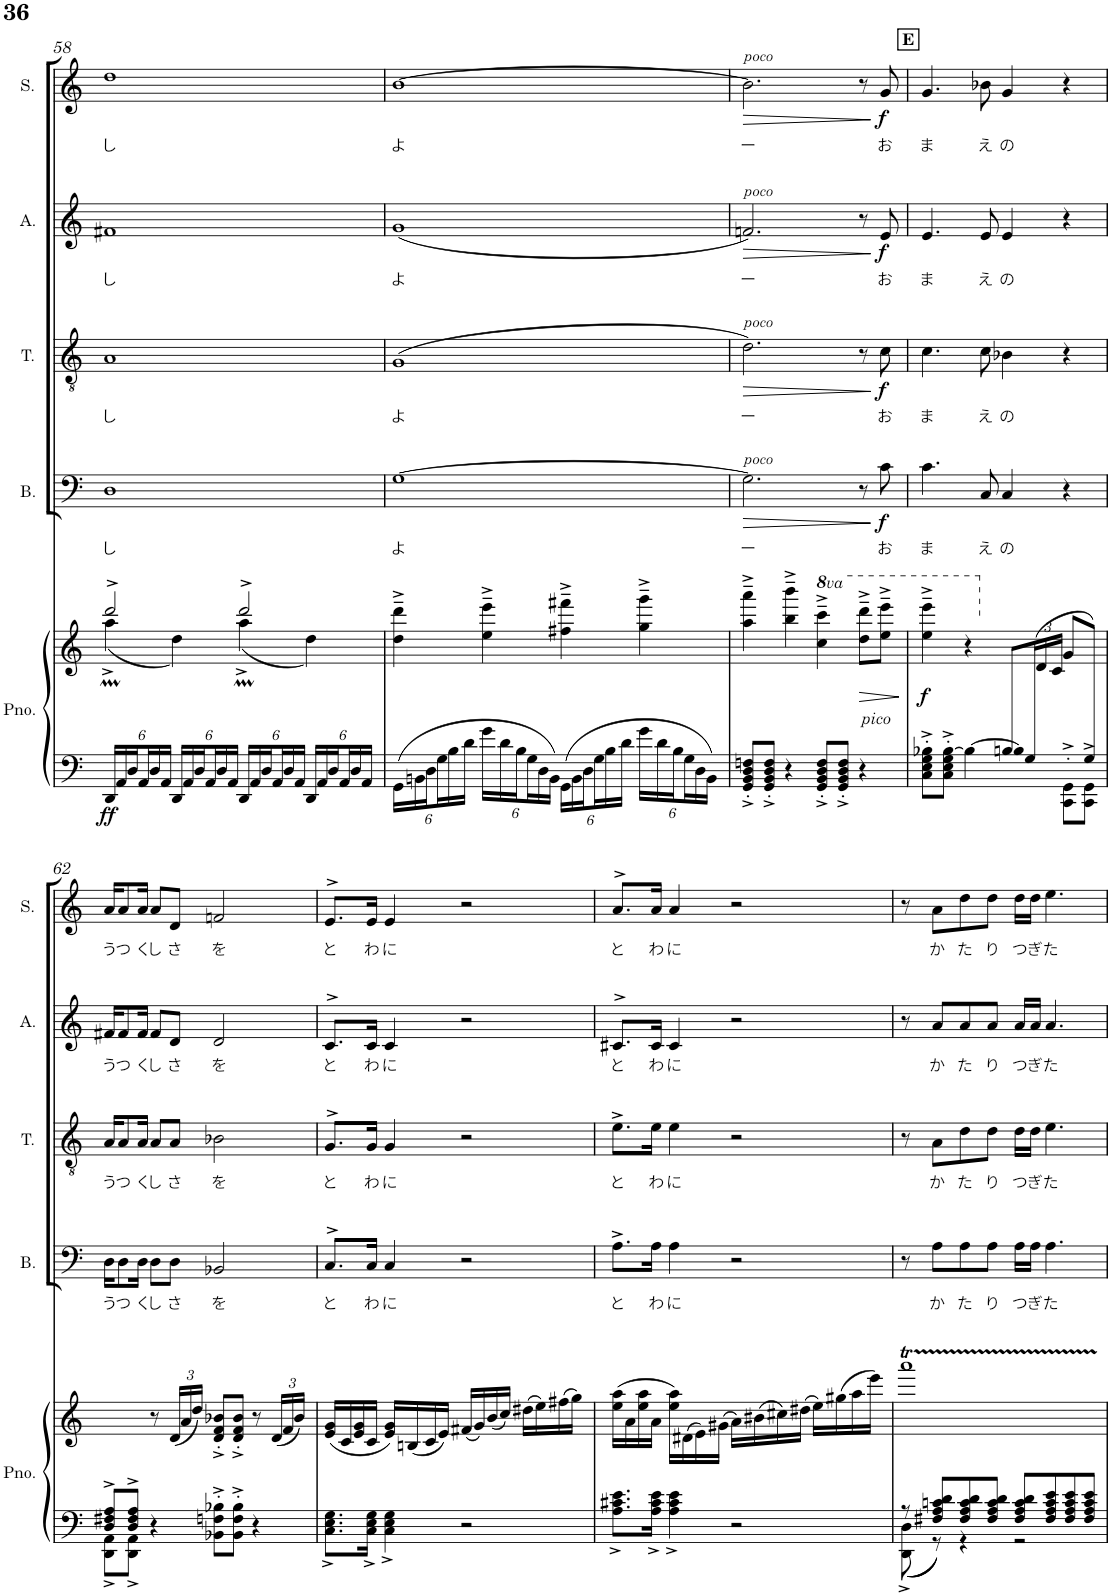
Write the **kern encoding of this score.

**kern	**kern	**dynam	**kern	**text	**dynam	**kern	**text	**dynam	**kern	**text	**dynam	**kern	**text	**dynam
*part5	*part5	*part5	*part4	*part4	*part4	*part3	*part3	*part3	*part2	*part2	*part2	*part1	*part1	*part1
*staff6	*staff5	*staff5/6	*staff4	*staff4	*staff4	*staff3	*staff3	*staff3	*staff2	*staff2	*staff2	*staff1	*staff1	*staff1
*I"Piano	*	*	*I"Bass	*	*	*I"Tenor	*	*	*I"Alto	*	*	*I"Soprano	*	*
*I'Pno.	*	*	*I'B.	*	*	*I'T.	*	*	*I'A.	*	*	*I'S.	*	*
!!LO:PB:g=z
*clefF4	*clefG2	*	*clefF4	*	*	*clefGv2	*	*	*clefG2	*	*	*clefG2	*	*
*	*	*	*Trd12c21	*	*	*Trd8c14	*	*	*Trd1c2	*	*	*Trd1c2	*	*
*k[]	*k[]	*	*k[]	*	*	*k[]	*	*	*k[]	*	*	*k[]	*	*
*M4/4	*M4/4	*	*M4/4	*	*	*M4/4	*	*	*M4/4	*	*	*M4/4	*	*
*Xbrackettup	*	*	*	*	*	*	*	*	*	*	*	*	*	*
=58	=58	=58	=58	=58	=58	=58	=58	=58	=58	=58	=58	=58	=58	=58
*	*^	*	*	*	*	*	*	*	*	*	*	*	*	*
!	!	!	!LO:DY:b=2	!	!LO:LY:b	!	!	!LO:LY:b	!	!	!LO:LY:b	!	!	!LO:LY:b	!
24DD/LL	2ddd^/	(4aaM^\	ff	1D	し	.	1A	し	.	1f#X	し	.	1dd	し	.
24AA/	.	.	.	.	.	.	.	.	.	.	.	.	.	.	.
24D/J	.	.	.	.	.	.	.	.	.	.	.	.	.	.	.
24AA/L	.	.	.	.	.	.	.	.	.	.	.	.	.	.	.
24D/	.	.	.	.	.	.	.	.	.	.	.	.	.	.	.
24AA/JJ	.	.	.	.	.	.	.	.	.	.	.	.	.	.	.
24DD/LL	.	4dd\)	.	.	.	.	.	.	.	.	.	.	.	.	.
24AA/	.	.	.	.	.	.	.	.	.	.	.	.	.	.	.
24D/J	.	.	.	.	.	.	.	.	.	.	.	.	.	.	.
24AA/L	.	.	.	.	.	.	.	.	.	.	.	.	.	.	.
24D/	.	.	.	.	.	.	.	.	.	.	.	.	.	.	.
24AA/JJ	.	.	.	.	.	.	.	.	.	.	.	.	.	.	.
24DD/LL	2ddd^/	(4aaM^\	.	.	.	.	.	.	.	.	.	.	.	.	.
24AA/	.	.	.	.	.	.	.	.	.	.	.	.	.	.	.
24D/J	.	.	.	.	.	.	.	.	.	.	.	.	.	.	.
24AA/L	.	.	.	.	.	.	.	.	.	.	.	.	.	.	.
24D/	.	.	.	.	.	.	.	.	.	.	.	.	.	.	.
24AA/JJ	.	.	.	.	.	.	.	.	.	.	.	.	.	.	.
24DD/LL	.	4dd\)	.	.	.	.	.	.	.	.	.	.	.	.	.
24AA/	.	.	.	.	.	.	.	.	.	.	.	.	.	.	.
24D/J	.	.	.	.	.	.	.	.	.	.	.	.	.	.	.
24AA/L	.	.	.	.	.	.	.	.	.	.	.	.	.	.	.
24D/	.	.	.	.	.	.	.	.	.	.	.	.	.	.	.
24AA/JJ	.	.	.	.	.	.	.	.	.	.	.	.	.	.	.
*	*v	*v	*	*	*	*	*	*	*	*	*	*	*	*	*
=59	=59	=59	=59	=59	=59	=59	=59	=59	=59	=59	=59	=59	=59	=59
!	!	!	!	!LO:LY:b	!	!	!LO:LY:b	!	!	!LO:LY:b	!	!	!LO:LY:b	!
24GG\LL	4dd\~^ 4ddd\~^	.	[1G	よ	.	(1G	よ	.	(1g	よ	.	[1b	よ	.
24BBn\	.	.	.	.	.	.	.	.	.	.	.	.	.	.
24D\J	.	.	.	.	.	.	.	.	.	.	.	.	.	.
24G\L	.	.	.	.	.	.	.	.	.	.	.	.	.	.
24B\	.	.	.	.	.	.	.	.	.	.	.	.	.	.
24d\JJ	.	.	.	.	.	.	.	.	.	.	.	.	.	.
24g\LL	4ee\~^ 4eee\~^	.	.	.	.	.	.	.	.	.	.	.	.	.
24d\	.	.	.	.	.	.	.	.	.	.	.	.	.	.
24B\J	.	.	.	.	.	.	.	.	.	.	.	.	.	.
24G\L	.	.	.	.	.	.	.	.	.	.	.	.	.	.
24D\	.	.	.	.	.	.	.	.	.	.	.	.	.	.
24BB\JJ	.	.	.	.	.	.	.	.	.	.	.	.	.	.
24GG\LL	4ff#X\~^ 4fff#X\~^	.	.	.	.	.	.	.	.	.	.	.	.	.
24BB\	.	.	.	.	.	.	.	.	.	.	.	.	.	.
24D\J	.	.	.	.	.	.	.	.	.	.	.	.	.	.
24G\L	.	.	.	.	.	.	.	.	.	.	.	.	.	.
24B\	.	.	.	.	.	.	.	.	.	.	.	.	.	.
24d\JJ	.	.	.	.	.	.	.	.	.	.	.	.	.	.
24g\LL	4gg\~^ 4ggg\~^	.	.	.	.	.	.	.	.	.	.	.	.	.
24d\	.	.	.	.	.	.	.	.	.	.	.	.	.	.
24B\J	.	.	.	.	.	.	.	.	.	.	.	.	.	.
24G\L	.	.	.	.	.	.	.	.	.	.	.	.	.	.
24D\	.	.	.	.	.	.	.	.	.	.	.	.	.	.
24BB\JJ	.	.	.	.	.	.	.	.	.	.	.	.	.	.
=60	=60	=60	=60	=60	=60	=60	=60	=60	=60	=60	=60	=60	=60	=60
*^	*	*	*	*	*	*	*	*	*	*	*	*	*	*
!	!	!	!	!	!	!	!	!	!	!	!	!	!LO:TX:a:i:t=poco	!	!
!	!	!	!	!	!	!	!	!	!	!LO:TX:a:i:t=poco	!	!	!	!	!
!	!	!	!	!	!	!	!LO:TX:a:i:t=poco	!	!	!	!	!	!	!	!
!	!	!	!	!LO:TX:a:i:t=poco	!	!	!	!	!	!	!	!	!	!	!
!	!	!	!	!	!LO:LY:b	!LO:HP:b	!	!LO:LY:b	!LO:HP:b	!	!LO:LY:b	!LO:HP:b	!	!LO:LY:b	!LO:HP:b
8GG/'^ 8BB/'^ 8D/'^ 8Fn/'^L	8ryy	4aa\~^ 4aaa\~^	.	2.G\]	ー	>	2.d\)	ー	>	2.fn/)	ー	>	2.b\]	ー	>
8GG/'^ 8BB/'^ 8D/'^ 8F/'^J	8ryy	.	.	.	.	.	.	.	.	.	.	.	.	.	.
4r	4ryy	4bb\~^ 4bbb\~^	.	.	.	.	.	.	.	.	.	.	.	.	.
*	*	*8va	*	*	*	*	*	*	*	*	*	*	*	*	*
8GG/'^ 8BB/'^ 8D/'^ 8F/'^L	8ryy	4ccc\~^ 4cccc\~^	.	.	.	.	.	.	.	.	.	.	.	.	.
8GG/'^ 8BB/'^ 8D/'^ 8F/'^J	8ryy	.	.	.	.	.	.	.	.	.	.	.	.	.	.
!LO:TX:a:i:t=pico	!	!	!	!	!	!	!	!	!	!	!	!	!	!	!
!	!	!	!LO:HP:b	!	!	!	!	!	!	!	!	!	!	!	!
4r	4ryy	8ddd\~^ 8dddd\~^L	>	8r	.	.	8r	.	.	8r	.	.	8r	.	.
!	!	!	!	!	!LO:LY:b	!LO:DY:n=1:b	!	!LO:LY:b	!LO:DY:n=1:b	!	!LO:LY:b	!LO:DY:n=1:b	!	!LO:LY:b	!LO:DY:n=1:b
.	.	8eee\~^ 8eeee\~^J	.	8c\	お	] f	8c\	お	] f	8e/	お	] f	8g/	お	] f
*v	*v	*	*	*	*	*	*	*	*	*	*	*	*	*	*
.	.	]	.	.	.	.	.	.	.	.	.	.	.	.
!!LO:REH:place=s1:a:B:cj:t=E
=61	=61	=61	=61	=61	=61	=61	=61	=61	=61	=61	=61	=61	=61	=61
*^	*	*	*	*	*	*	*	*	*	*	*	*	*	*
!	!	!	!LO:DY:b	!	!LO:LY:b	!	!	!LO:LY:b	!	!	!LO:LY:b	!	!	!LO:LY:b	!
2ryy	8C\'^ 8E\'^ 8G\'^ 8B-X\'^L	4eee\~^ 4eeee\~^	f	4.c\	ま	.	4.c\	ま	.	4.e/	ま	.	4.g/	ま	.
.	8C\'^ 8E\'^ 8G\'^ [8B-\'^J	.	.	.	.	.	.	.	.	.	.	.	.	.	.
.	4B-\_	4r	.	.	.	.	.	.	.	.	.	.	.	.	.
!	!	!	!	!	!LO:LY:b	!	!	!LO:LY:b	!	!	!LO:LY:b	!	!	!LO:LY:b	!
.	.	.	.	8C/	え	.	8c\	え	.	8e/	え	.	8b-X\	え	.
*	*	*X8va	*	*	*	*	*	*	*	*	*	*	*	*	*
!	!	!	!	!	!LO:LY:b	!	!	!LO:LY:b	!	!	!LO:LY:b	!	!	!LO:LY:b	!
8Bn/L	8B-]	6ryy	.	4C/	の	.	4B-X\	の	.	4e/	の	.	4g/	の	.
24G/L	8ryy	.	.	.	.	.	.	.	.	.	.	.	.	.	.
24%5ryy	.	24d/	.	.	.	.	.	.	.	.	.	.	.	.	.
.	.	24c/JJ	.	.	.	.	.	.	.	.	.	.	.	.	.
.	8CC\'^ 8GG\'^L	8g/L	.	4r	.	.	4r	.	.	4r	.	.	4r	.	.
8G/J	8CC\'^ 8GG\'^J	8ryy	.	.	.	.	.	.	.	.	.	.	.	.	.
!!LO:LB:g=z
=62	=62	=62	=62	=62	=62	=62	=62	=62	=62	=62	=62	=62	=62	=62	=62
!	!	!	!	!	!LO:LY:b	!	!	!LO:LY:b	!	!	!LO:LY:b	!	!	!LO:LY:b	!
8D/'^ 8F#X/'^ 8A/'^L	8DD\'^ 8AA\'^L	4ryy	.	16D\KL	う	.	16A/KL	う	.	16f#X/KL	う	.	16a/KL	う	.
!	!	!	!	!	!LO:LY:b	!	!	!LO:LY:b	!	!	!LO:LY:b	!	!	!LO:LY:b	!
.	.	.	.	8D\	つ	.	8A/	つ	.	8f#/	つ	.	8a/	つ	.
8D/'^ 8F#/'^ 8A/'^J	8DD\'^ 8AA\'^J	.	.	.	.	.	.	.	.	.	.	.	.	.	.
!	!	!	!	!	!LO:LY:b	!	!	!LO:LY:b	!	!	!LO:LY:b	!	!	!LO:LY:b	!
.	.	.	.	16D\Jk	く	.	16A/Jk	く	.	16f#/Jk	く	.	16a/Jk	く	.
!	!	!	!	!	!LO:LY:b	!	!	!LO:LY:b	!	!	!LO:LY:b	!	!	!LO:LY:b	!
2.ryy	4r	8r	.	8D\L	し	.	8A/L	し	.	8f#/L	し	.	8a/L	し	.
*	*	*Xbrackettup	*	*	*	*	*	*	*	*	*	*	*	*	*
!	!	!	!	!	!LO:LY:b	!	!	!LO:LY:b	!	!	!LO:LY:b	!	!	!LO:LY:b	!
.	.	(24d/LL	.	8D\J	さ	.	8A/J	さ	.	8d/J	さ	.	8d/J	さ	.
.	.	24a/	.	.	.	.	.	.	.	.	.	.	.	.	.
.	.	24dd/JJ)	.	.	.	.	.	.	.	.	.	.	.	.	.
!	!	!	!	!	!LO:LY:b	!	!	!LO:LY:b	!	!	!LO:LY:b	!	!	!LO:LY:b	!
.	8BB-X\'^ 8Fn\'^ 8B-X\'^L	8d/'^ 8f/'^ 8b-X/'^L	.	2BB-X/	を	.	2B-X\	を	.	2d/	を	.	2fn/	を	.
.	8BB-\'^ 8F\'^ 8B-\'^J	8d/'^ 8f/'^ 8b-/'^J	.	.	.	.	.	.	.	.	.	.	.	.	.
.	4r	8r	.	.	.	.	.	.	.	.	.	.	.	.	.
.	.	(24d/LL	.	.	.	.	.	.	.	.	.	.	.	.	.
.	.	24f/	.	.	.	.	.	.	.	.	.	.	.	.	.
.	.	24b-/JJ)	.	.	.	.	.	.	.	.	.	.	.	.	.
*v	*v	*	*	*	*	*	*	*	*	*	*	*	*	*	*
=63	=63	=63	=63	=63	=63	=63	=63	=63	=63	=63	=63	=63	=63	=63
!	!	!	!	!LO:LY:b	!	!	!LO:LY:b	!	!	!LO:LY:b	!	!	!LO:LY:b	!
8.C\^< 8.E\^< 8.G\^<L	(16e/ 16g/LL	.	8.C^>/L	と	.	8.G^>/L	と	.	8.c^>/L	と	.	8.e^>/L	と	.
.	16c/	.	.	.	.	.	.	.	.	.	.	.	.	.
.	16e/ 16g/	.	.	.	.	.	.	.	.	.	.	.	.	.
!	!	!	!	!LO:LY:b	!	!	!LO:LY:b	!	!	!LO:LY:b	!	!	!LO:LY:b	!
16C\^< 16E\^< 16G\^<Jk	16c/JJ	.	16C/Jk	わ	.	16G/Jk	わ	.	16c/Jk	わ	.	16e/Jk	わ	.
!	!	!	!	!LO:LY:b	!	!	!LO:LY:b	!	!	!LO:LY:b	!	!	!LO:LY:b	!
4C\^< 4E\^< 4G\^<	16e/ 16g/LL)	.	4C/	に	.	4G/	に	.	4c/	に	.	4e/	に	.
.	(16Bn/	.	.	.	.	.	.	.	.	.	.	.	.	.
.	16c/	.	.	.	.	.	.	.	.	.	.	.	.	.
.	16e/JJ)	.	.	.	.	.	.	.	.	.	.	.	.	.
2r	(16f#X/LL	.	2r	.	.	2r	.	.	2r	.	.	2r	.	.
.	16g/)	.	.	.	.	.	.	.	.	.	.	.	.	.
.	(16b/	.	.	.	.	.	.	.	.	.	.	.	.	.
.	16cc/JJ)	.	.	.	.	.	.	.	.	.	.	.	.	.
.	(16dd#X\LL	.	.	.	.	.	.	.	.	.	.	.	.	.
.	16ee\)	.	.	.	.	.	.	.	.	.	.	.	.	.
.	(16ff#X\	.	.	.	.	.	.	.	.	.	.	.	.	.
.	16gg\JJ)	.	.	.	.	.	.	.	.	.	.	.	.	.
=64	=64	=64	=64	=64	=64	=64	=64	=64	=64	=64	=64	=64	=64	=64
!	!	!	!	!LO:LY:b	!	!	!LO:LY:b	!	!	!LO:LY:b	!	!	!LO:LY:b	!
8.A\^< 8.c#X\^< 8.e\^<L	(16ee\ 16aa\LL	.	8.A^>\L	と	.	8.e^>\L	と	.	8.c#X^>/L	と	.	8.a^>/L	と	.
.	16a\	.	.	.	.	.	.	.	.	.	.	.	.	.
.	16ee\ 16aa\	.	.	.	.	.	.	.	.	.	.	.	.	.
!	!	!	!	!LO:LY:b	!	!	!LO:LY:b	!	!	!LO:LY:b	!	!	!LO:LY:b	!
16A\^< 16c#\^< 16e\^<Jk	16a\JJ	.	16A\Jk	わ	.	16e\Jk	わ	.	16c#/Jk	わ	.	16a/Jk	わ	.
!	!	!	!	!LO:LY:b	!	!	!LO:LY:b	!	!	!LO:LY:b	!	!	!LO:LY:b	!
4A\^< 4c#\^< 4e\^<	16ee\ 16aa\LL)	.	4A\	に	.	4e\	に	.	4c#/	に	.	4a/	に	.
.	(16d#X\	.	.	.	.	.	.	.	.	.	.	.	.	.
.	16e\)	.	.	.	.	.	.	.	.	.	.	.	.	.
.	(16g#X\JJ	.	.	.	.	.	.	.	.	.	.	.	.	.
2r	16a\LL)	.	2r	.	.	2r	.	.	2r	.	.	2r	.	.
.	(16b#X\	.	.	.	.	.	.	.	.	.	.	.	.	.
.	16cc#X\)	.	.	.	.	.	.	.	.	.	.	.	.	.
.	(16dd#X\JJ	.	.	.	.	.	.	.	.	.	.	.	.	.
.	16ee\LL)	.	.	.	.	.	.	.	.	.	.	.	.	.
.	(16gg#X\	.	.	.	.	.	.	.	.	.	.	.	.	.
.	16aa\	.	.	.	.	.	.	.	.	.	.	.	.	.
.	16eee\JJ)	.	.	.	.	.	.	.	.	.	.	.	.	.
=65	=65	=65	=65	=65	=65	=65	=65	=65	=65	=65	=65	=65	=65	=65
*^	*	*	*	*	*	*	*	*	*	*	*	*	*	*
8r	8DD\^ 8D\^	1aaaT	.	8r	.	.	8r	.	.	8r	.	.	8r	.	.
!	!	!	!	!	!LO:LY:b	!	!	!LO:LY:b	!	!	!LO:LY:b	!	!	!LO:LY:b	!
8F#X/ 8A/ 8cn/ 8d/L	8r	.	.	8A\L	か	.	8A\L	か	.	8a/L	か	.	8a\L	か	.
!	!	!	!	!	!LO:LY:b	!	!	!LO:LY:b	!	!	!LO:LY:b	!	!	!LO:LY:b	!
8F#/ 8A/ 8c/ 8d/	4r	.	.	8A\	た	.	8d\	た	.	8a/	た	.	8dd\	た	.
!	!	!	!	!	!LO:LY:b	!	!	!LO:LY:b	!	!	!LO:LY:b	!	!	!LO:LY:b	!
8F#/ 8A/ 8c/ 8d/J	.	.	.	8A\J	り	.	8d\J	り	.	8a/J	り	.	8dd\J	り	.
!	!	!	!	!	!LO:LY:b	!	!	!LO:LY:b	!	!	!LO:LY:b	!	!	!LO:LY:b	!
8F#/ 8A/ 8c/ 8d/L	2r	.	.	16A\LL	つ	.	16d\LL	つ	.	16a/LL	つ	.	16dd\LL	つ	.
!	!	!	!	!	!LO:LY:b	!	!	!LO:LY:b	!	!	!LO:LY:b	!	!	!LO:LY:b	!
.	.	.	.	16A\JJ	ぎ	.	16d\JJ	ぎ	.	16a/JJ	ぎ	.	16dd\JJ	ぎ	.
!	!	!	!	!	!LO:LY:b	!	!	!LO:LY:b	!	!	!LO:LY:b	!	!	!LO:LY:b	!
8F#/ 8A/ 8c/ 8e/	.	.	.	4.A\	た	.	4.e\	た	.	4.a/	た	.	4.ee\	た	.
8F#/ 8A/ 8c/ 8e/	.	.	.	.	.	.	.	.	.	.	.	.	.	.	.
8F#/ 8A/ 8c/ 8e/J	.	.	.	.	.	.	.	.	.	.	.	.	.	.	.
*v	*v	*	*	*	*	*	*	*	*	*	*	*	*	*	*
=	=	=	=	=	=	=	=	=	=	=	=	=	=	=
*-	*-	*-	*-	*-	*-	*-	*-	*-	*-	*-	*-	*-	*-	*-
